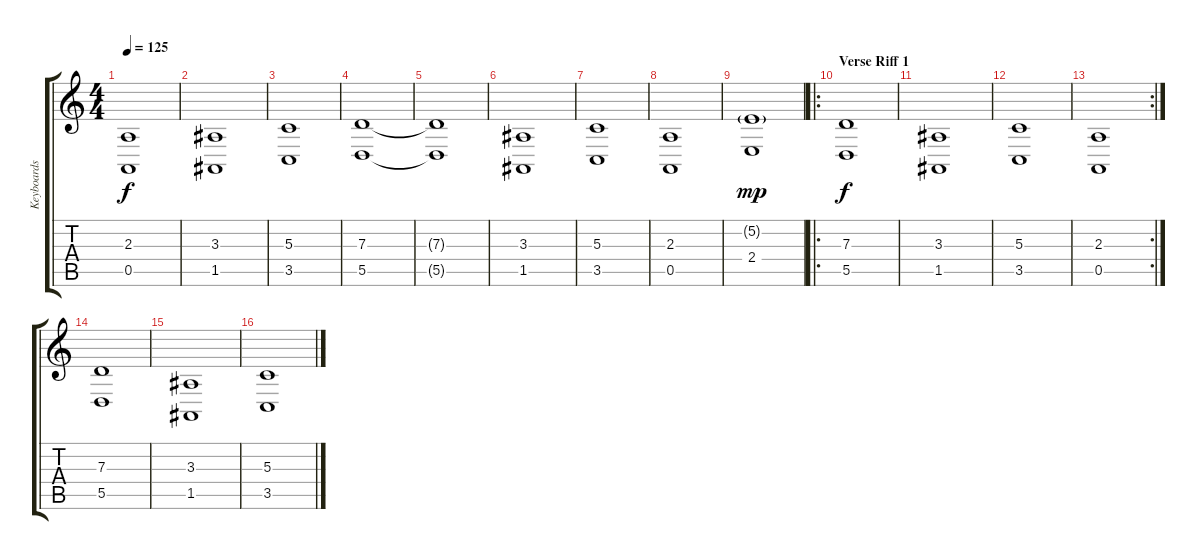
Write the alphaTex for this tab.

\track ("Keyboards 1" "Keyboards ") {instrument stringensemble1}
\staff {score tabs}
\tuning (E4 B3 G3 D3 A2 E2) {hide}
\ts (4 4)
\tempo 125
\clef g2
\ks c
(2.3 0.5).1{dy f} |
(3.3 1.5).1 |
(5.3 3.5).1 |
(7.3 5.5).1 |
(7.3{t} 5.5{t}).1 |
(3.3 1.5).1 |
(5.3 3.5).1 |
(2.3 0.5).1 |
(5.2{g} 2.4).1{dy mp} |
\ro
\section ("" "Verse Riff 1")
(7.3 5.5).1{dy f} |
(3.3 1.5).1 |
(5.3 3.5).1 |
\rc 2
(2.3 0.5).1 |
(7.3 5.5).1 |
(3.3 1.5).1 |
(5.3 3.5).1
